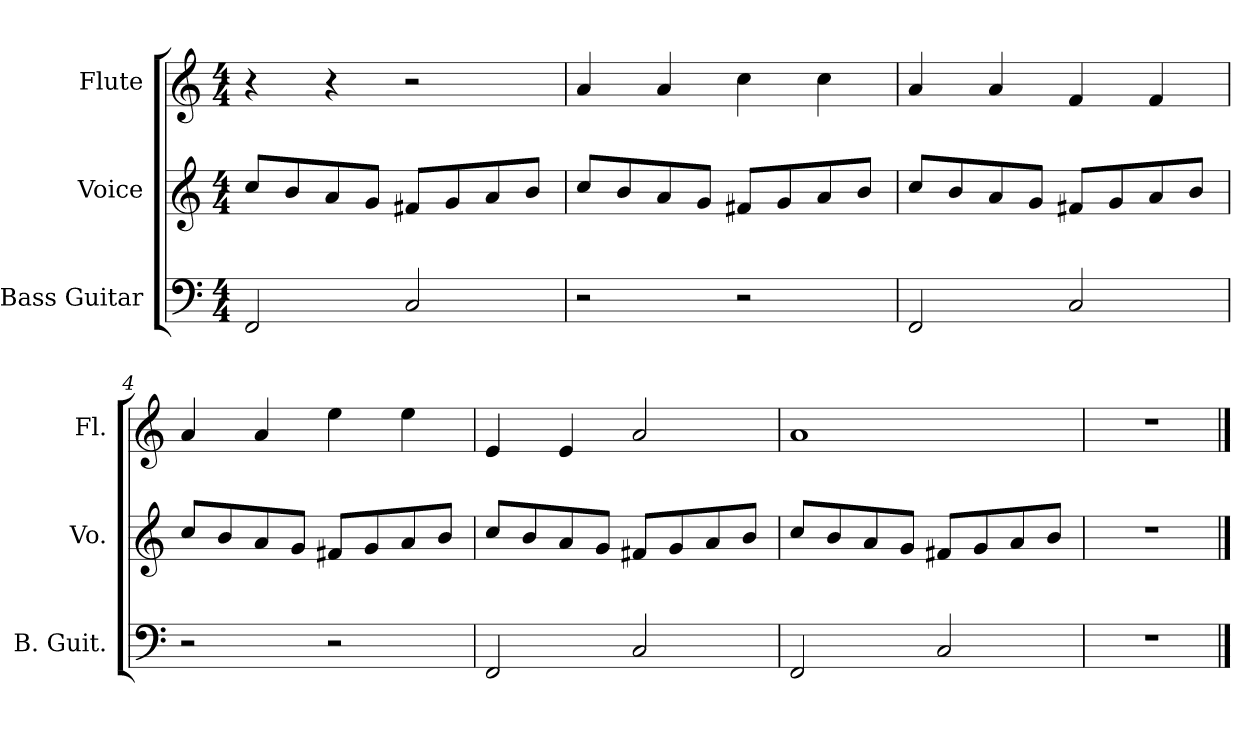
**kern	**kern	**kern
*part3	*part2	*part1
*staff3	*staff2	*staff1
*I"Bass Guitar	*I"Voice	*I"Flute
*I'B. Guit.	*I'Vo.	*I'Fl.
*clefF4	*clefG2	*clefG2
*ITrd7c12	*	*
*k[]	*k[]	*k[]
*M4/4	*M4/4	*M4/4
=1	=1	=1
2FFF/	8cc/L	4r
.	8b/	.
.	8a/	4r
.	8g/J	.
2CC/	8f#X/L	2r
.	8g/	.
.	8a/	.
.	8b/J	.
=2	=2	=2
2r	8cc/L	4a/
.	8b/	.
.	8a/	4a/
.	8g/J	.
2r	8f#X/L	4cc\
.	8g/	.
.	8a/	4cc\
.	8b/J	.
=3	=3	=3
2FFF/	8cc/L	4a/
.	8b/	.
.	8a/	4a/
.	8g/J	.
2CC/	8f#X/L	4f/
.	8g/	.
.	8a/	4f/
.	8b/J	.
=4	=4	=4
2r	8cc/L	4a/
.	8b/	.
.	8a/	4a/
.	8g/J	.
2r	8f#X/L	4ee\
.	8g/	.
.	8a/	4ee\
.	8b/J	.
!!LO:LB:g=z
=5	=5	=5
2FFF/	8cc/L	4e/
.	8b/	.
.	8a/	4e/
.	8g/J	.
2CC/	8f#X/L	2a/
.	8g/	.
.	8a/	.
.	8b/J	.
=6	=6	=6
2FFF/	8cc/L	1a
.	8b/	.
.	8a/	.
.	8g/J	.
2CC/	8f#X/L	.
.	8g/	.
.	8a/	.
.	8b/J	.
=7	=7	=7
1r	1r	1r
==	==	==
*-	*-	*-
